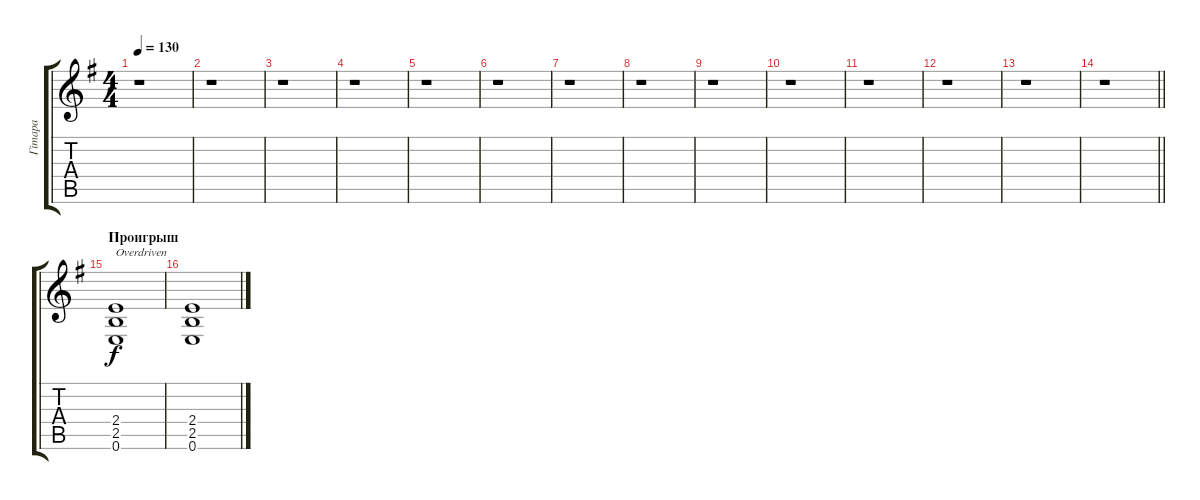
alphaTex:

\track ("Гітара" "Гітара") {instrument acousticguitarsteel}
\staff {score tabs}
\tuning (E4 B3 G3 D3 A2 E2) {hide}
\ts (4 4)
\tempo 130
\clef g2
\ks eminor
r.1{dy f} |
r.1 |
r.1 |
r.1 |
r.1 |
r.1 |
r.1 |
r.1 |
r.1 |
r.1 |
r.1 |
r.1 |
r.1 |
\barLineRight lightlight
r.1 |
\section ("" "Проигрыш")
(2.4 2.5 0.6).1{txt "Overdriven" instrument overdrivenguitar} |
(2.4 2.5 0.6).1
